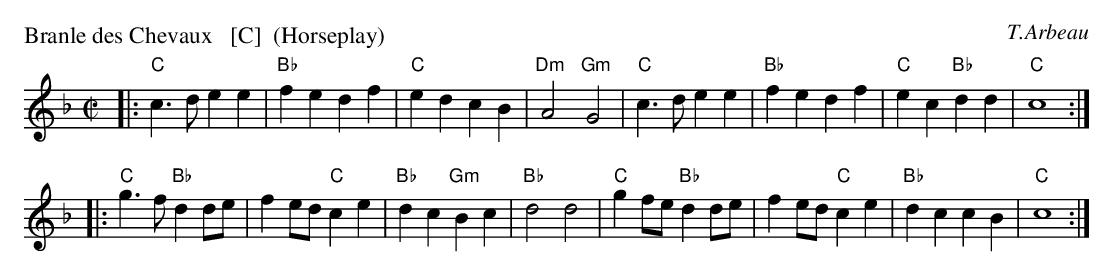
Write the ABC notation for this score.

X:1
P: Branle des Chevaux   [C]  (Horseplay)
C: T.Arbeau
M: C|
L: 1/4
K: Cmix
|: "C"c>d ee | "Bb"fe df | "C"ed cB | "Dm"A2 "Gm"G2 \
|  "C"c>d ee | "Bb"fe df | "C"ec "Bb"dd | "C"c4 :|
|: "C"g>f "Bb"dd/e/ | fe/d/ "C"ce | "Bb"dc "Gm"Bc | "Bb"d2 d2 \
|  "C"gf/e/ "Bb"dd/e/ | fe/d/ "C"ce | "Bb"dc cB | "C"c4 :|
